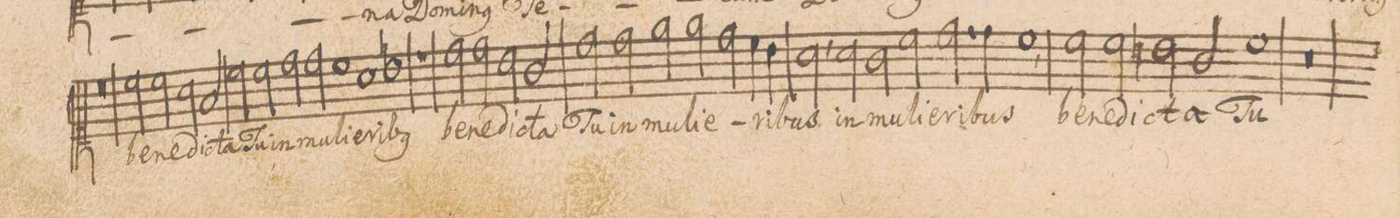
**kern	**text
*I"CANTVS.	*
*clefC1	*
*k[bn]	*
*met(C|)	*
*M2/1	*
=34-	=34-
0r	.
=35-	=35-
2cc\	be-
2cc\	-ne-
2a\	-dic-
2f/	-ta
=36-	=36-
2cc\	Tu
2cc\	in
2dd\	mu-
2dd\	-li-
=37-	=37-
1cc	-e-
1a	-ri-
=38-	=38-
1b	-b(us)
1ree	.
=39-	=39-
2dd\	be-
2dd\	-ne-
2b\	-dic-
2g/	-ta
=40-	=40-
2dd\	Tu
2dd\	in
2ee\	mu-
2ee\	-li-
=41-	=41-
2dd\	-e-
4cc\	-ri-
4b\	.
2a,\	-bus
2a\	in
=42-	=42-
2g\	mu-
2cc\	-li-
2.dd\	-e-
4dd\	-ri-
=43-	=43-
1cc,	-bus
2cc\	be-
2cc\	-ne-
=44-	=44-
2bn\	-dic-
2g/	-ta
1cc	Tu
=45-	=45-
0r	.
*-	*-
